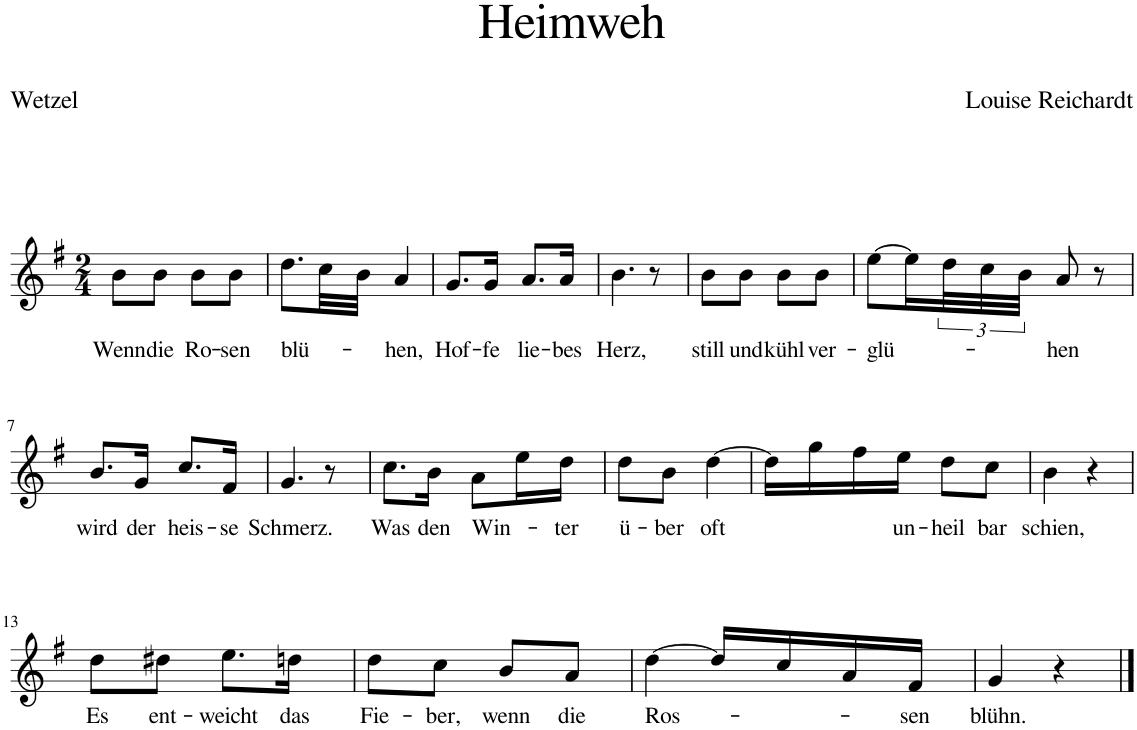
**kern	**text
*part1	*part1
*staff1	*staff1
*I"Piano	*
*I'Pno	*
*clefG2	*
*k[f#]	*
*M2/4	*
=1	=1
!	!LO:LY:b
8b\L	Wenn
!	!LO:LY:b
8b\J	die
!	!LO:LY:b
8b\L	Ro-
!	!LO:LY:b
8b\J	-sen
=2	=2
!	!LO:LY:b
8.dd\L	blü-
32cc\LL	.
32b\JJJ	.
!	!LO:LY:b
4a/	-hen,
=3	=3
!	!LO:LY:b
8.g/L	Hof-
!	!LO:LY:b
16g/Jk	-fe
!	!LO:LY:b
8.a/L	lie-
!	!LO:LY:b
16a/Jk	-bes
=4	=4
!	!LO:LY:b
4.b\	Herz,
8r	.
=5	=5
!	!LO:LY:b
8b\L	still
!	!LO:LY:b
8b\J	und
!	!LO:LY:b
8b\L	kühl
!	!LO:LY:b
8b\J	ver-
=6	=6
!	!LO:LY:b
[8ee\L	-glü-
16ee\L]	.
48dd\L	.
48cc\	.
48b\JJJ	.
!	!LO:LY:b
8a/	-hen
8r	.
!!LO:LB:g=z
=7	=7
!	!LO:LY:b
8.b/L	wird
!	!LO:LY:b
16g/Jk	der
!	!LO:LY:b
8.cc/L	heis-
!	!LO:LY:b
16f#/Jk	-se
=8	=8
!	!LO:LY:b
4.g/	Schmerz.
8r	.
=9	=9
!	!LO:LY:b
8.cc\L	Was
!	!LO:LY:b
16b\Jk	den
!	!LO:LY:b
8a\L	Win-
16ee\L	.
!	!LO:LY:b
16dd\JJ	-ter
=10	=10
!	!LO:LY:b
8dd\L	ü-
!	!LO:LY:b
8b\J	-ber
!	!LO:LY:b
[4dd\	oft
=11	=11
16dd\LL]	.
16gg\	.
16ff#\	.
!	!LO:LY:b
16ee\JJ	un-
!	!LO:LY:b
8dd\L	-heil
!	!LO:LY:b
8cc\J	-bar
=12	=12
!	!LO:LY:b
4b\	schien,
4r	.
!!LO:LB:g=z
=13	=13
!	!LO:LY:b
8dd\L	Es
!	!LO:LY:b
8dd#X\J	ent-
!	!LO:LY:b
8.ee\L	-weicht
!	!LO:LY:b
16ddn\Jk	das
=14	=14
!	!LO:LY:b
8dd\L	Fie-
!	!LO:LY:b
8cc\J	-ber,
!	!LO:LY:b
8b/L	wenn
!	!LO:LY:b
8a/J	die
=15	=15
!	!LO:LY:b
[4dd\	Ros-
16dd/LL]	.
16cc/	.
16a/	.
!	!LO:LY:b
16f#/JJ	-sen
=16	=16
!	!LO:LY:b
4g/	blühn.
4r	.
==	==
*-	*-
